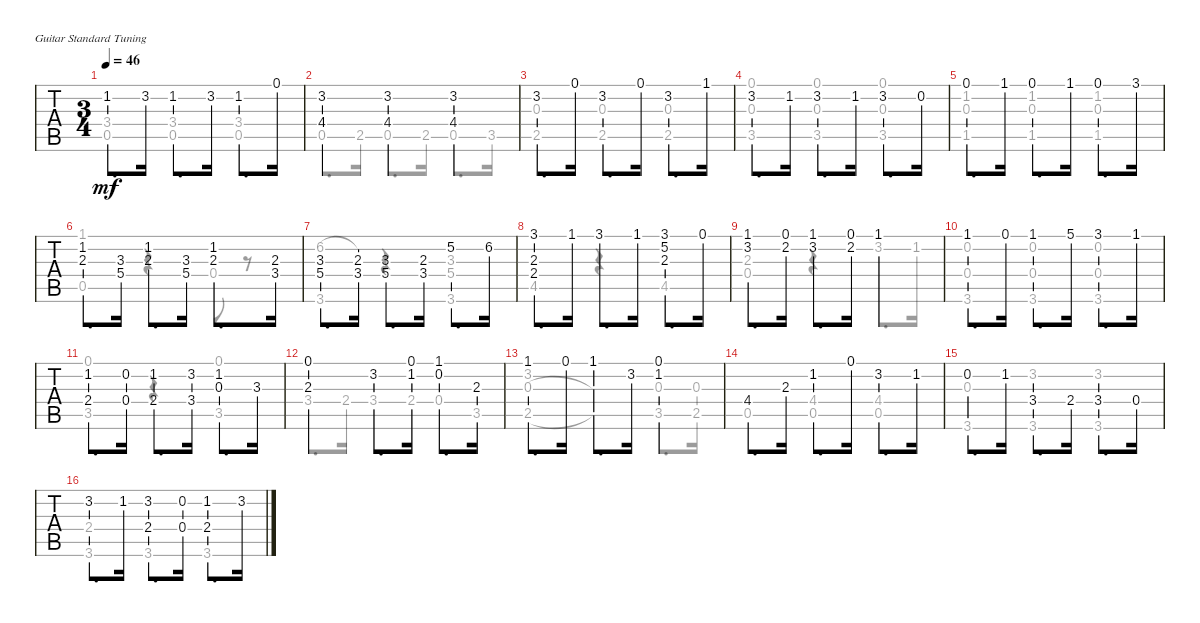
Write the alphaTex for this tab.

\bracketExtendMode groupsimilarinstruments
\singleTrackTrackNamePolicy hidden
\multiTrackTrackNamePolicy hidden
\firstSystemTrackNameOrientation horizontal
\otherSystemsTrackNameOrientation horizontal
\track ("Nylon Stringed Guitar" "Nylon Stri") {instrument acousticguitarnylon}
\staff {tabs}
\tuning (E4 B3 G3 D3 A2 E2)
\voice
\ts (3 4)
\tempo 46
\clef g2
\ks c
1.2.8{d dy mf} 3.2.16 1.2.8{d} 3.2.16 1.2.8{d} 0.1.16 |
(3.2 4.4).4 (3.2 4.4).4 (3.2 4.4).4 |
3.2.8{d} 0.1.16 3.2.8{d} 0.1.16 3.2.8{d} 1.1.16 |
3.2.8{d} 1.2.16 3.2.8{d} 1.2.16 3.2.8{d} 0.2.16 |
0.1.8{d} 1.1.16 0.1.8{d} 1.1.16 0.1.8{d} 3.1.16 |
(1.2 2.3).8{d} (3.3 5.4).16 (1.2 2.3).8{d} (3.3 5.4).16 (1.2 2.3).8{d} (2.3 3.4).16 |
(3.3 5.4).8{d} (2.3 3.4).16 (3.3 5.4).8{d} (2.3 3.4).16 5.2.8{d} 6.2.16 |
(3.1 2.3 2.4).8{d} 1.1.16 3.1.8{d} 1.1.16 (3.1 5.2 2.3).8{d} 0.1.16 |
(1.1 3.2).8{d} (0.1 2.2).16 (1.1 3.2).8{d} (0.1 2.2).16 1.1.4 |
1.1.8{d} 0.1.16 1.1.8{d} 5.1.16 3.1.8{d} 1.1.16 |
(1.2 2.4).8{d} (0.2 0.4).16 (1.2 2.4).8{d} (3.2 3.4).16 (1.2 0.3).8{d} 3.3.16 |
(0.1 2.3).4 3.2.8{d} (0.1 1.2).16 (1.1 0.2).8{d} 2.3.16 |
1.1.8{d} 0.1.16 1.1.8{d} 3.2.16 (0.1 1.2).4 |
4.4.8{d} 2.3.16 1.2.8{d} 0.1.16 3.2.8{d} 1.2.16 |
0.2.8{d} 1.2.16 3.4.8{d} 2.4.16 3.4.8{d} 0.4.16 |
3.2.8{d} 1.2.16 (3.2 2.4).8{d} (0.2 0.4).16 (1.2 2.4).8{d} 3.2.16
\voice
\clef g2
\ottava regular
\simile none
\ks c
(3.4 0.5).4{dy mf} (3.4 0.5).4 (3.4 0.5).4 |
0.5.8{d} 2.5.16 0.5.8{d} 2.5.16 0.5.8{d} 3.5.16 |
(0.3 2.5).4 (0.3 2.5).4 (0.3 2.5).4 |
(0.1 0.3 3.5).4 (0.1 0.3 3.5).4 (0.1 0.3 3.5).4 |
(1.2 0.3 1.5).4 (1.2 0.3 1.5).4 (1.2 0.3 1.5).4 |
(1.1 0.5).4 r.4 0.4.8 r.8 |
(6.2 3.6).8{d} 6.2{t}.16 r.4 (3.3 5.4 3.6).4 |
4.5.4 r.4 4.5.4 |
(2.3 0.4).4 r.4 3.2.8{d} 1.2.16 |
(0.2 0.4 3.6).4 (0.2 0.4 3.6).4 (0.2 0.4 3.6).4 |
(0.1 3.5).4 r.4 (0.1 3.5).4 |
3.4.8{d} 2.4.16 3.4.8{d} 2.4.16 0.4.8{d} 3.5.16 |
(3.2 0.3 2.5).4 (0.3{t} 2.5{t}).4 (0.3 3.5).8{d} (0.3 2.5).16 |
0.5.4 (4.4 0.5).4 (4.4 0.5).4 |
(0.3 3.6).4 (3.2 3.6).4 (3.2 3.6).4 |
(2.4 3.6).4 3.6.4 3.6.4
